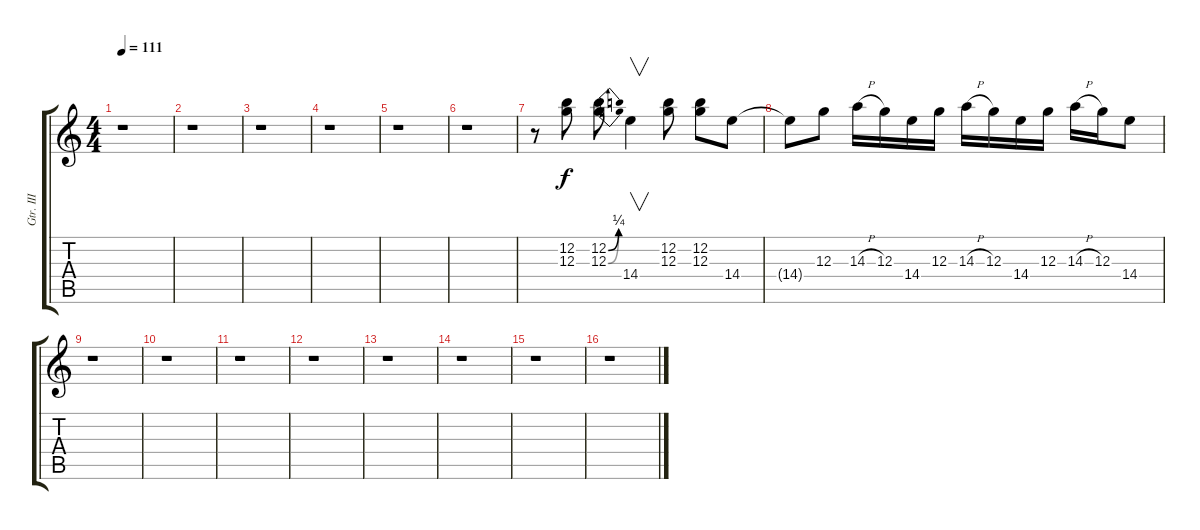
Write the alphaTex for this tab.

\track ("Gtr. III" "Gtr. III") {instrument distortionguitar}
\staff {score tabs}
\tuning (E4 B3 G3 D3 A2 E2) {hide}
\ts (4 4)
\tempo 111
\clef g2
\ks c
r.1{dy f} |
r.1 |
r.1 |
r.1 |
r.1 |
r.1 |
r.8 (12.2 12.3).8 (12.2{be (bend 0 0 60 1)} 12.3{be (bend 0 0 60 1)}).8 14.4.4{v} (12.2 12.3).8 (12.2 12.3).8 14.4.8 |
14.4{t}.8 12.3.8 14.3{h}.16 12.3.16 14.4.16 12.3.16 14.3{h}.16 12.3.16 14.4.16 12.3.16 14.3{h}.16 12.3.16 14.4.8 |
r.1 |
r.1 |
r.1 |
r.1 |
r.1 |
r.1 |
r.1 |
r.1
